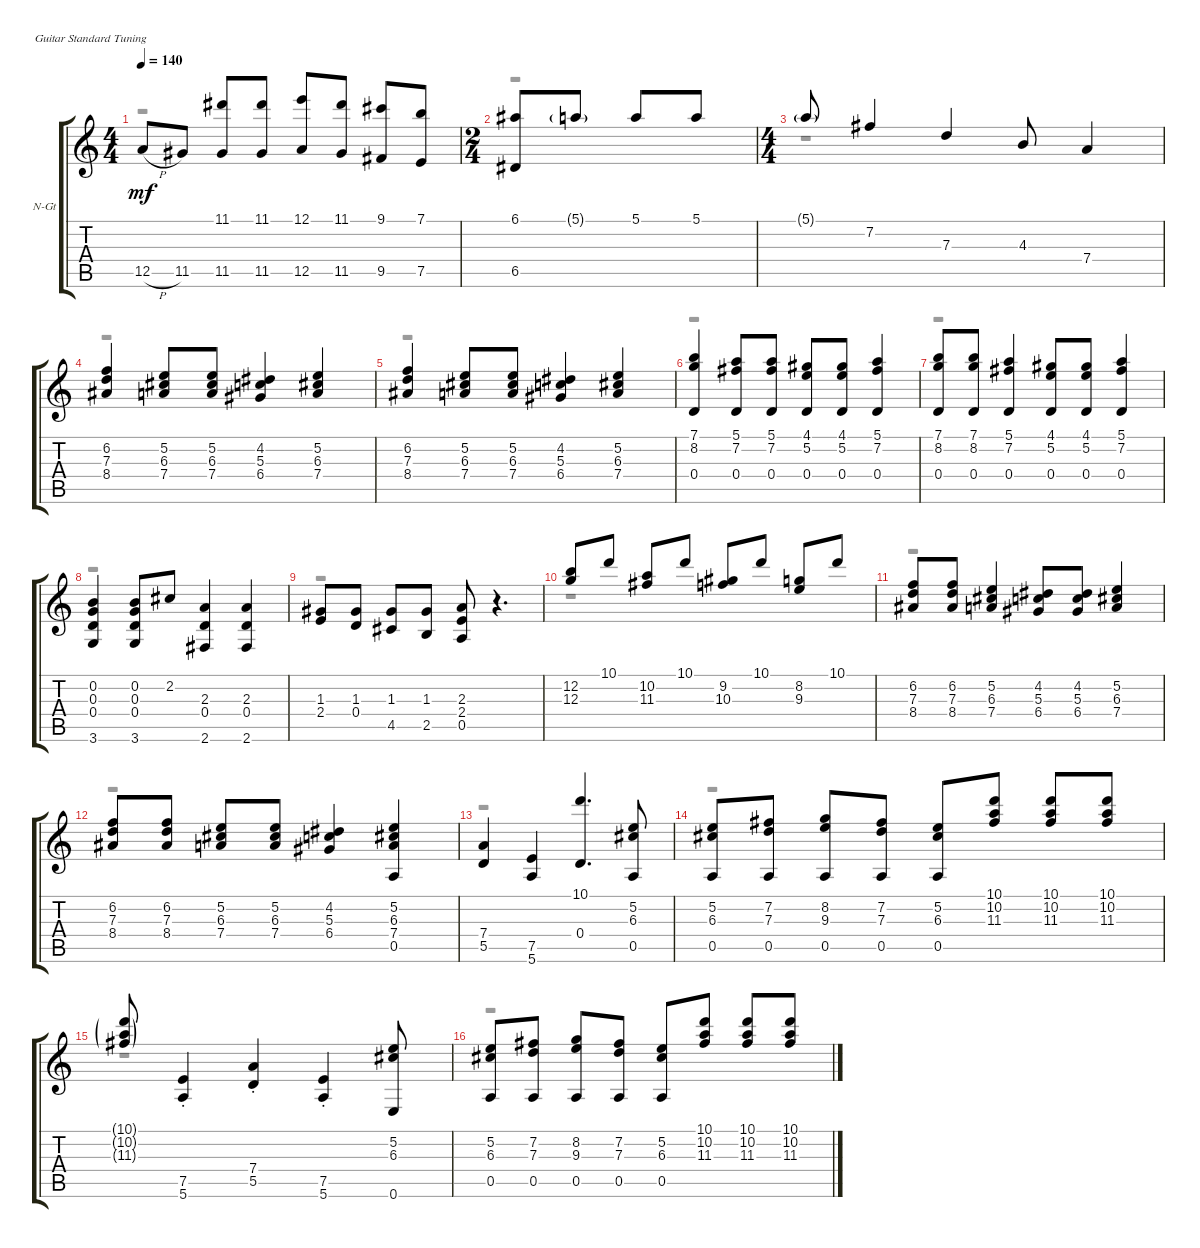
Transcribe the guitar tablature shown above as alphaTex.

\defaultSystemsLayout 4
\bracketExtendMode groupsimilarinstruments
\firstSystemTrackNameOrientation horizontal
\otherSystemsTrackNameOrientation horizontal
\track ("Nylon Guitar" "N-Gt") {instrument acousticguitarnylon}
\staff {score tabs}
\tuning (E4 B3 G3 D3 A2 E2)
\voice
\ts (4 4)
\tempo 140
\clef g2
\scale
1.03909
\ks c
12.5{h}.8{dy mf} 11.5.8 (11.1 11.5).8 (11.1 11.5).8 (12.1 12.5).8 (11.1 11.5).8 (9.1 9.5).8 (7.1 7.5).8 |
\ts (2 4)
\scale
0.960908 (6.1 6.5).8 5.1{g}.8 5.1.8 5.1.8 |
\ts (4 4)
\scale
1.06936 5.1{g}.8 7.2.4 7.3.4 4.3.8 7.4.4 |
\scale
0.930643 (6.2 7.3 8.4).4 (5.2 6.3 7.4).8 (5.2 6.3 7.4).8 (4.2 5.3 6.4).4 (5.2 6.3 7.4).4 |
\scale
1.03909 (6.2 7.3 8.4).4 (5.2 6.3 7.4).8 (5.2 6.3 7.4).8 (4.2 5.3 6.4).4 (5.2 6.3 7.4).4 |
\scale
0.960908 (7.1 8.2 0.4).4 (5.1 7.2 0.4).8 (5.1 7.2 0.4).8 (4.1 5.2 0.4).8 (4.1 5.2 0.4).8 (5.1 7.2 0.4).4 |
\scale
1.03909 (7.1 8.2 0.4).8 (7.1 8.2 0.4).8 (5.1 7.2 0.4).4 (4.1 5.2 0.4).8 (4.1 5.2 0.4).8 (5.1 7.2 0.4).4 |
\scale
0.960908 (0.2 0.3 0.4 3.6).4 (0.2 0.3 0.4 3.6).8 2.2.8 (2.3 0.4 2.6).4 (2.3 0.4 2.6).4 |
\scale
1.03909 (1.3 2.4).8 (1.3 0.4).8 (1.3 4.5).8 (1.3 2.5).8 (2.3 2.4 0.5).8 r.4{d} |
\scale
0.960908 (12.2 12.3).8 10.1.8 (10.2 11.3).8 10.1.8 (9.2 10.3).8 10.1.8 (8.2 9.3).8 10.1.8 |
\scale
1.03909 (6.2 7.3 8.4).8 (6.2 7.3 8.4).8 (5.2 6.3 7.4).4 (4.2 5.3 6.4).8 (4.2 5.3 6.4).8 (5.2 6.3 7.4).4 |
\scale
0.960908 (6.2 7.3 8.4).8 (6.2 7.3 8.4).8 (5.2 6.3 7.4).8 (5.2 6.3 7.4).8 (4.2 5.3 6.4).4 (5.2 6.3 7.4 0.5).4 |
\scale
1.03909 (7.4 5.5).4 (7.5 5.6).4 (10.1 0.4).4{d} (5.2 6.3 0.5).8 |
\scale
0.960908 (5.2 6.3 0.5).8 (7.2 7.3 0.5).8 (8.2 9.3 0.5).8 (7.2 7.3 0.5).8 (5.2 6.3 0.5).8 (10.1 10.2 11.3).8 (10.1 10.2 11.3).8 (10.1 10.2 11.3).8 |
\scale
1.03909 (10.1{g} 10.2{g} 11.3{g}).8 (7.5{st} 5.6{st}).4 (7.4{st} 5.5{st}).4 (7.5{st} 5.6{st}).4 (5.2 6.3 0.6).8 |
\scale
0.960908 (5.2 6.3 0.5).8 (7.2 7.3 0.5).8 (8.2 9.3 0.5).8 (7.2 7.3 0.5).8 (5.2 6.3 0.5).8 (10.1 10.2 11.3).8 (10.1 10.2 11.3).8 (10.1 10.2 11.3).8
\voice
\clef g2
\ottava regular
\simile none
\scale
1.03909
\ks c
r.1{dy mf} |
\scale
0.960908 r.2 |
\scale
1.06936 r.1 |
\scale
0.930643 r.1 |
\scale
1.03909 r.1 |
\scale
0.960908 r.1 |
\scale
1.03909 r.1 |
\scale
0.960908 r.1 |
\scale
1.03909 r.1 |
\scale
0.960908 r.1 |
\scale
1.03909 r.1 |
\scale
0.960908 r.1 |
\scale
1.03909 r.1 |
\scale
0.960908 r.1 |
\scale
1.03909 r.1 |
\scale
0.960908 r.1
